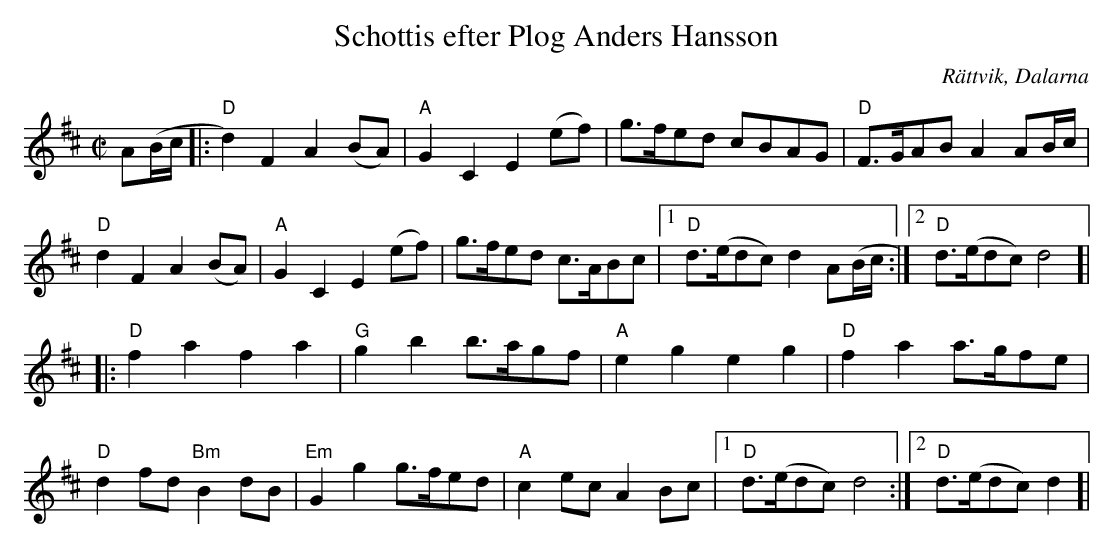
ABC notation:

X:1
T:Schottis efter Plog Anders Hansson
O:Rättvik, Dalarna
M:C|
L:1/8
K:D
A(B/c/|:"D"d2) F2 A2 (BA)|"A"G2 C2 E2 (ef)|g>fed cBAG|"D"F>GAB A2 AB/c/|
"D"d2 F2 A2 (BA)|"A"G2 C2 E2 (ef)|g>fed c>ABc|1"D"d>(edc) d2 A(B/c/:|2"D"d>(edc) d4]|
|:"D"f2 a2 f2 a2|"G"g2 b2 b>agf|"A"e2 g2 e2 g2|"D"f2 a2 a>gfe|
"D"d2 fd "Bm"B2 dB|"Em"G2 g2 g>fed|"A"c2 ec A2 Bc|1"D"d>(edc) d4:|2"D"d>(edc) d2]|
